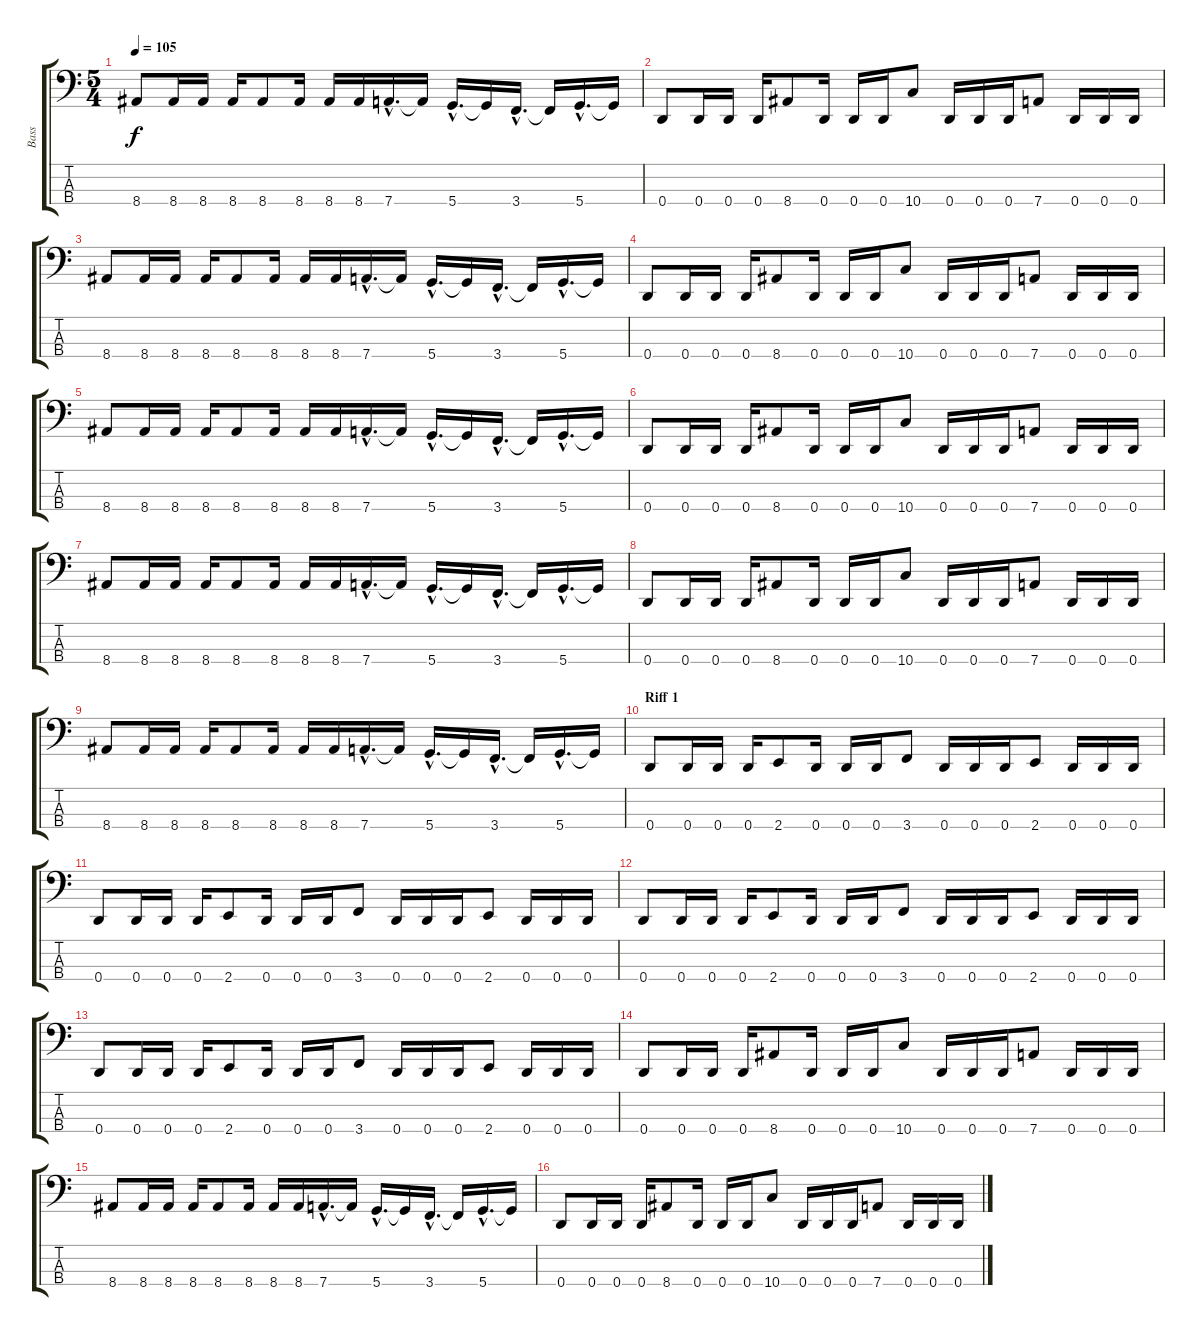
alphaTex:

\track ("Bass" "Bass") {instrument electricbassfinger}
\staff {score tabs}
\tuning (F2 C2 G1 D1) {hide}
\ts (5 4)
\tempo 105
\clef f4
\ks c
8.4.8{dy f} 8.4.16 8.4.16 8.4.16 8.4.8 8.4.16 8.4.16 8.4.16 7.4{hac}.16{d} 7.4{t}.16 5.4{hac}.16{d} 5.4{t}.16 3.4{hac}.16{d} 3.4{t}.16 5.4{hac}.16{d} 5.4{t}.16 |
0.4.8{volume 16} 0.4.16 0.4.16 0.4.16 8.4.8 0.4.16 0.4.16 0.4.16 10.4.8 0.4.16 0.4.16 0.4.16 7.4.8 0.4.16 0.4.16 0.4.16 |
8.4.8 8.4.16 8.4.16 8.4.16 8.4.8 8.4.16 8.4.16 8.4.16 7.4{hac}.16{d} 7.4{t}.16 5.4{hac}.16{d} 5.4{t}.16 3.4{hac}.16{d} 3.4{t}.16 5.4{hac}.16{d} 5.4{t}.16 |
0.4.8{volume 16} 0.4.16 0.4.16 0.4.16 8.4.8 0.4.16 0.4.16 0.4.16 10.4.8 0.4.16 0.4.16 0.4.16 7.4.8 0.4.16 0.4.16 0.4.16 |
8.4.8 8.4.16 8.4.16 8.4.16 8.4.8 8.4.16 8.4.16 8.4.16 7.4{hac}.16{d} 7.4{t}.16 5.4{hac}.16{d} 5.4{t}.16 3.4{hac}.16{d} 3.4{t}.16 5.4{hac}.16{d} 5.4{t}.16 |
0.4.8{volume 16} 0.4.16 0.4.16 0.4.16 8.4.8 0.4.16 0.4.16 0.4.16 10.4.8 0.4.16 0.4.16 0.4.16 7.4.8 0.4.16 0.4.16 0.4.16 |
8.4.8 8.4.16 8.4.16 8.4.16 8.4.8 8.4.16 8.4.16 8.4.16 7.4{hac}.16{d} 7.4{t}.16 5.4{hac}.16{d} 5.4{t}.16 3.4{hac}.16{d} 3.4{t}.16 5.4{hac}.16{d} 5.4{t}.16 |
0.4.8{volume 16} 0.4.16 0.4.16 0.4.16 8.4.8 0.4.16 0.4.16 0.4.16 10.4.8 0.4.16 0.4.16 0.4.16 7.4.8 0.4.16 0.4.16 0.4.16 |
8.4.8 8.4.16 8.4.16 8.4.16 8.4.8 8.4.16 8.4.16 8.4.16 7.4{hac}.16{d} 7.4{t}.16 5.4{hac}.16{d} 5.4{t}.16 3.4{hac}.16{d} 3.4{t}.16 5.4{hac}.16{d} 5.4{t}.16 |
\section ("" "Riff 1")
0.4.8{volume 16} 0.4.16 0.4.16 0.4.16 2.4.8 0.4.16 0.4.16 0.4.16 3.4.8 0.4.16 0.4.16 0.4.16 2.4.8 0.4.16 0.4.16 0.4.16 |
0.4.8{volume 16} 0.4.16 0.4.16 0.4.16 2.4.8 0.4.16 0.4.16 0.4.16 3.4.8 0.4.16 0.4.16 0.4.16 2.4.8 0.4.16 0.4.16 0.4.16 |
0.4.8{volume 16} 0.4.16 0.4.16 0.4.16 2.4.8 0.4.16 0.4.16 0.4.16 3.4.8 0.4.16 0.4.16 0.4.16 2.4.8 0.4.16 0.4.16 0.4.16 |
0.4.8{volume 16} 0.4.16 0.4.16 0.4.16 2.4.8 0.4.16 0.4.16 0.4.16 3.4.8 0.4.16 0.4.16 0.4.16 2.4.8 0.4.16 0.4.16 0.4.16 |
0.4.8{volume 16} 0.4.16 0.4.16 0.4.16 8.4.8 0.4.16 0.4.16 0.4.16 10.4.8 0.4.16 0.4.16 0.4.16 7.4.8 0.4.16 0.4.16 0.4.16 |
8.4.8 8.4.16 8.4.16 8.4.16 8.4.8 8.4.16 8.4.16 8.4.16 7.4{hac}.16{d} 7.4{t}.16 5.4{hac}.16{d} 5.4{t}.16 3.4{hac}.16{d} 3.4{t}.16 5.4{hac}.16{d} 5.4{t}.16 |
0.4.8{volume 16} 0.4.16 0.4.16 0.4.16 8.4.8 0.4.16 0.4.16 0.4.16 10.4.8 0.4.16 0.4.16 0.4.16 7.4.8 0.4.16 0.4.16 0.4.16
